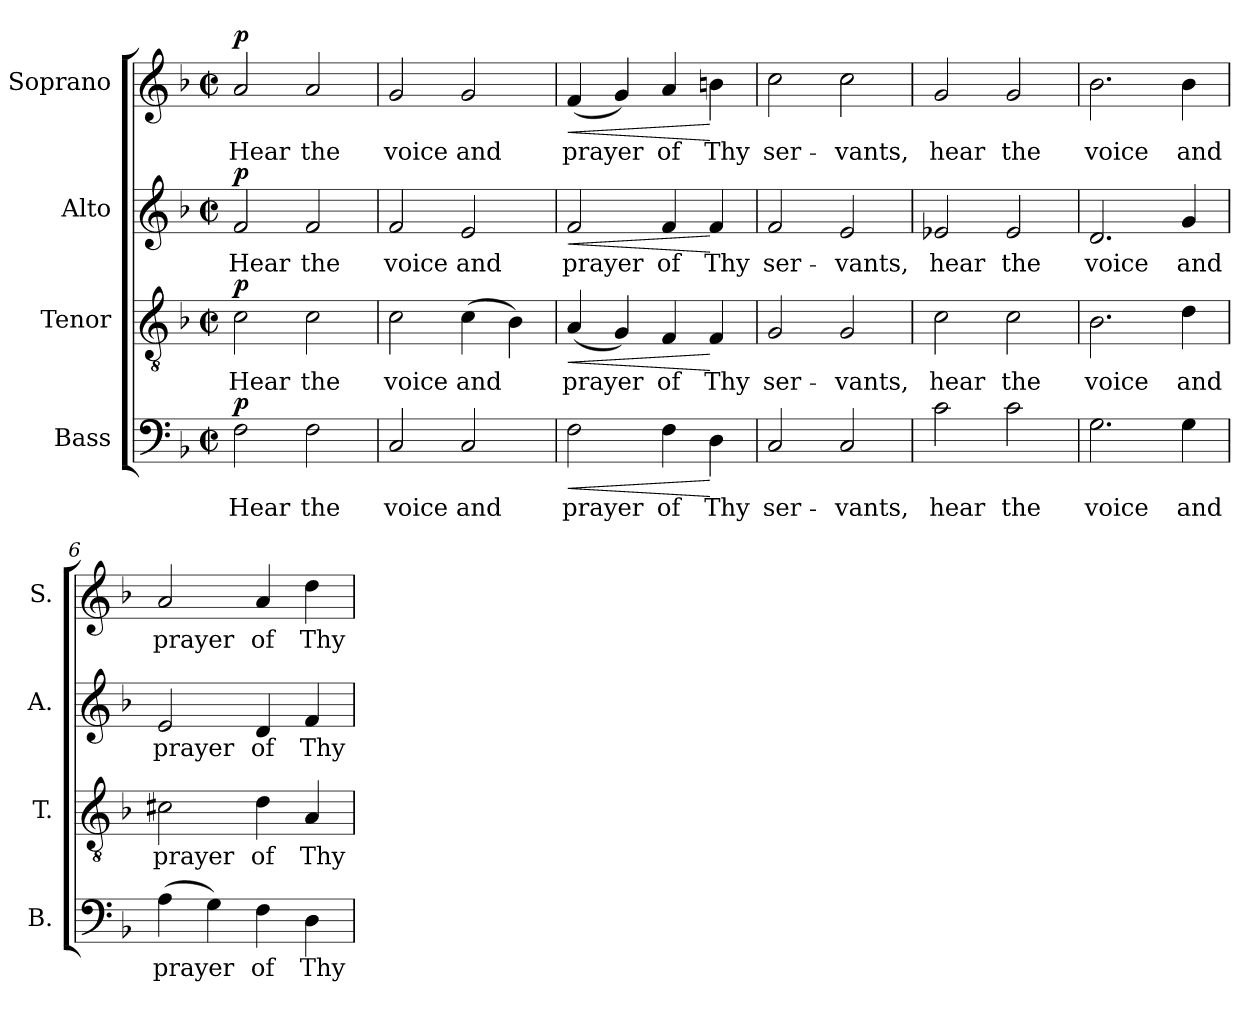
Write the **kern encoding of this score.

**kern	**text	**dynam	**kern	**text	**dynam	**kern	**text	**dynam	**kern	**text	**dynam
*part4	*part4	*part4	*part3	*part3	*part3	*part2	*part2	*part2	*part1	*part1	*part1
*staff4	*staff4	*staff4	*staff3	*staff3	*staff3	*staff2	*staff2	*staff2	*staff1	*staff1	*staff1
*I"Bass	*	*	*I"Tenor	*	*	*I"Alto	*	*	*I"Soprano	*	*
*I'B.	*	*	*I'T.	*	*	*I'A.	*	*	*I'S.	*	*
!!LO:PB:g=z
*clefF4	*	*	*clefGv2	*	*	*clefG2	*	*	*clefG2	*	*
*	*	*	*ITrd7c12	*	*	*	*	*	*	*	*
*k[b-]	*	*	*k[b-]	*	*	*k[b-]	*	*	*k[b-]	*	*
*F:	*	*	*F:	*	*	*F:	*	*	*F:	*	*
*M2/2	*	*	*M2/2	*	*	*M2/2	*	*	*M2/2	*	*
*met(c|)	*	*	*met(c|)	*	*	*met(c|)	*	*	*met(c|)	*	*
*MM128	*	*	*MM128	*	*	*MM128	*	*	*MM128	*	*
=	=	=	=	=	=	=	=	=	=	=	=
!	!LO:LY:b:color=#000000	!	!	!	!	!	!	!	!	!	!
!	!	!	!	!LO:LY:b:color=#000000	!	!	!	!	!	!	!
!	!	!	!	!	!	!	!LO:LY:b:color=#000000	!	!	!	!
!	!	!	!	!	!	!	!	!	!	!LO:LY:b:color=#000000	!
2Fi\	Hear	p	2Ci\	Hear	p	2fi/	Hear	p	2ai/	Hear	p
!	!LO:LY:b:color=#000000	!	!	!	!	!	!	!	!	!	!
!	!	!	!	!LO:LY:b:color=#000000	!	!	!	!	!	!	!
!	!	!	!	!	!	!	!LO:LY:b:color=#000000	!	!	!	!
!	!	!	!	!	!	!	!	!	!	!LO:LY:b:color=#000000	!
2Fi\	the	.	2Ci\	the	.	2fi/	the	.	2ai/	the	.
=1	=1	=1	=1	=1	=1	=1	=1	=1	=1	=1	=1
!	!LO:LY:b:color=#000000	!	!	!	!	!	!	!	!	!	!
!	!	!	!	!LO:LY:b:color=#000000	!	!	!	!	!	!	!
!	!	!	!	!	!	!	!LO:LY:b:color=#000000	!	!	!	!
!	!	!	!	!	!	!	!	!	!	!LO:LY:b:color=#000000	!
2Ci/	voice	.	2Ci\	voice	.	2fi/	voice	.	2gi/	voice	.
!	!LO:LY:b:color=#000000	!	!	!	!	!	!	!	!	!	!
!	!	!	!	!LO:LY:b:color=#000000	!	!	!	!	!	!	!
!	!	!	!	!	!	!	!LO:LY:b:color=#000000	!	!	!	!
!	!	!	!	!	!	!	!	!	!	!LO:LY:b:color=#000000	!
2Ci/	and	.	(4Ci\	and	.	2ei/	and	.	2gi/	and	.
.	.	.	4BB-i\)	.	.	.	.	.	.	.	.
=2	=2	=2	=2	=2	=2	=2	=2	=2	=2	=2	=2
!	!LO:LY:b:color=#000000	!LO:HP:b	!	!	!	!	!	!	!	!	!
!	!	!	!	!LO:LY:b:color=#000000	!LO:HP:b	!	!	!	!	!	!
!	!	!	!	!	!	!	!LO:LY:b:color=#000000	!LO:HP:b	!	!	!
!	!	!	!	!	!	!	!	!	!	!LO:LY:b:color=#000000	!LO:HP:b
2Fi\	prayer	<	(4AAi/	prayer	<	2fi/	prayer	<	(4fi/	prayer	<
.	.	.	4GGi/)	.	.	.	.	.	4gi/)	.	.
!	!LO:LY:b:color=#000000	!	!	!	!	!	!	!	!	!	!
!	!	!	!	!LO:LY:b:color=#000000	!	!	!	!	!	!	!
!	!	!	!	!	!	!	!LO:LY:b:color=#000000	!	!	!	!
!	!	!	!	!	!	!	!	!	!	!LO:LY:b:color=#000000	!
4Fi\	of	.	4FFi/	of	.	4fi/	of	.	4ai/	of	.
!	!LO:LY:b:color=#000000	!	!	!	!	!	!	!	!	!	!
!	!	!	!	!LO:LY:b:color=#000000	!	!	!	!	!	!	!
!	!	!	!	!	!	!	!LO:LY:b:color=#000000	!	!	!	!
!	!	!	!	!	!	!	!	!	!	!LO:LY:b:color=#000000	!
4Di\	Thy	[	4FFi/	Thy	[	4fi/	Thy	[	4bni\	Thy	[
=3	=3	=3	=3	=3	=3	=3	=3	=3	=3	=3	=3
!	!LO:LY:b:color=#000000	!	!	!	!	!	!	!	!	!	!
!	!	!	!	!LO:LY:b:color=#000000	!	!	!	!	!	!	!
!	!	!	!	!	!	!	!LO:LY:b:color=#000000	!	!	!	!
!	!	!	!	!	!	!	!	!	!	!LO:LY:b:color=#000000	!
2Ci/	ser-	.	2GGi/	ser-	.	2fi/	ser-	.	2cci\	ser-	.
!	!LO:LY:b:color=#000000	!	!	!	!	!	!	!	!	!	!
!	!	!	!	!LO:LY:b:color=#000000	!	!	!	!	!	!	!
!	!	!	!	!	!	!	!LO:LY:b:color=#000000	!	!	!	!
!	!	!	!	!	!	!	!	!	!	!LO:LY:b:color=#000000	!
2Ci/	-vants,	.	2GGi/	-vants,	.	2ei/	-vants,	.	2cci\	-vants,	.
=4	=4	=4	=4	=4	=4	=4	=4	=4	=4	=4	=4
!	!LO:LY:b:color=#000000	!	!	!	!	!	!	!	!	!	!
!	!	!	!	!LO:LY:b:color=#000000	!	!	!	!	!	!	!
!	!	!	!	!	!	!	!LO:LY:b:color=#000000	!	!	!	!
!	!	!	!	!	!	!	!	!	!	!LO:LY:b:color=#000000	!
2ci\	hear	.	2Ci\	hear	.	2e-Xi/	hear	.	2gi/	hear	.
!	!LO:LY:b:color=#000000	!	!	!	!	!	!	!	!	!	!
!	!	!	!	!LO:LY:b:color=#000000	!	!	!	!	!	!	!
!	!	!	!	!	!	!	!LO:LY:b:color=#000000	!	!	!	!
!	!	!	!	!	!	!	!	!	!	!LO:LY:b:color=#000000	!
2ci\	the	.	2Ci\	the	.	2e-i/	the	.	2gi/	the	.
=5	=5	=5	=5	=5	=5	=5	=5	=5	=5	=5	=5
!	!LO:LY:b:color=#000000	!	!	!	!	!	!	!	!	!	!
!	!	!	!	!LO:LY:b:color=#000000	!	!	!	!	!	!	!
!	!	!	!	!	!	!	!LO:LY:b:color=#000000	!	!	!	!
!	!	!	!	!	!	!	!	!	!	!LO:LY:b:color=#000000	!
2.Gi\	voice	.	2.BB-i\	voice	.	2.di/	voice	.	2.b-i\	voice	.
!	!LO:LY:b:color=#000000	!	!	!	!	!	!	!	!	!	!
!	!	!	!	!LO:LY:b:color=#000000	!	!	!	!	!	!	!
!	!	!	!	!	!	!	!LO:LY:b:color=#000000	!	!	!	!
!	!	!	!	!	!	!	!	!	!	!LO:LY:b:color=#000000	!
4Gi\	and	.	4Di\	and	.	4gi/	and	.	4b-i\	and	.
=6	=6	=6	=6	=6	=6	=6	=6	=6	=6	=6	=6
!	!LO:LY:b:color=#000000	!	!	!	!	!	!	!	!	!	!
!	!	!	!	!LO:LY:b:color=#000000	!	!	!	!	!	!	!
!	!	!	!	!	!	!	!LO:LY:b:color=#000000	!	!	!	!
!	!	!	!	!	!	!	!	!	!	!LO:LY:b:color=#000000	!
(4Ai\	prayer	.	2C#Xi\	prayer	.	2ei/	prayer	.	2ai/	prayer	.
4Gi\)	.	.	.	.	.	.	.	.	.	.	.
!	!LO:LY:b:color=#000000	!	!	!	!	!	!	!	!	!	!
!	!	!	!	!LO:LY:b:color=#000000	!	!	!	!	!	!	!
!	!	!	!	!	!	!	!LO:LY:b:color=#000000	!	!	!	!
!	!	!	!	!	!	!	!	!	!	!LO:LY:b:color=#000000	!
4Fi\	of	.	4Di\	of	.	4di/	of	.	4ai/	of	.
!	!LO:LY:b:color=#000000	!	!	!	!	!	!	!	!	!	!
!	!	!	!	!LO:LY:b:color=#000000	!	!	!	!	!	!	!
!	!	!	!	!	!	!	!LO:LY:b:color=#000000	!	!	!	!
!	!	!	!	!	!	!	!	!	!	!LO:LY:b:color=#000000	!
4Di\	Thy	.	4AAi/	Thy	.	4fi/	Thy	.	4ddi\	Thy	.
=	=	=	=	=	=	=	=	=	=	=	=
*-	*-	*-	*-	*-	*-	*-	*-	*-	*-	*-	*-
